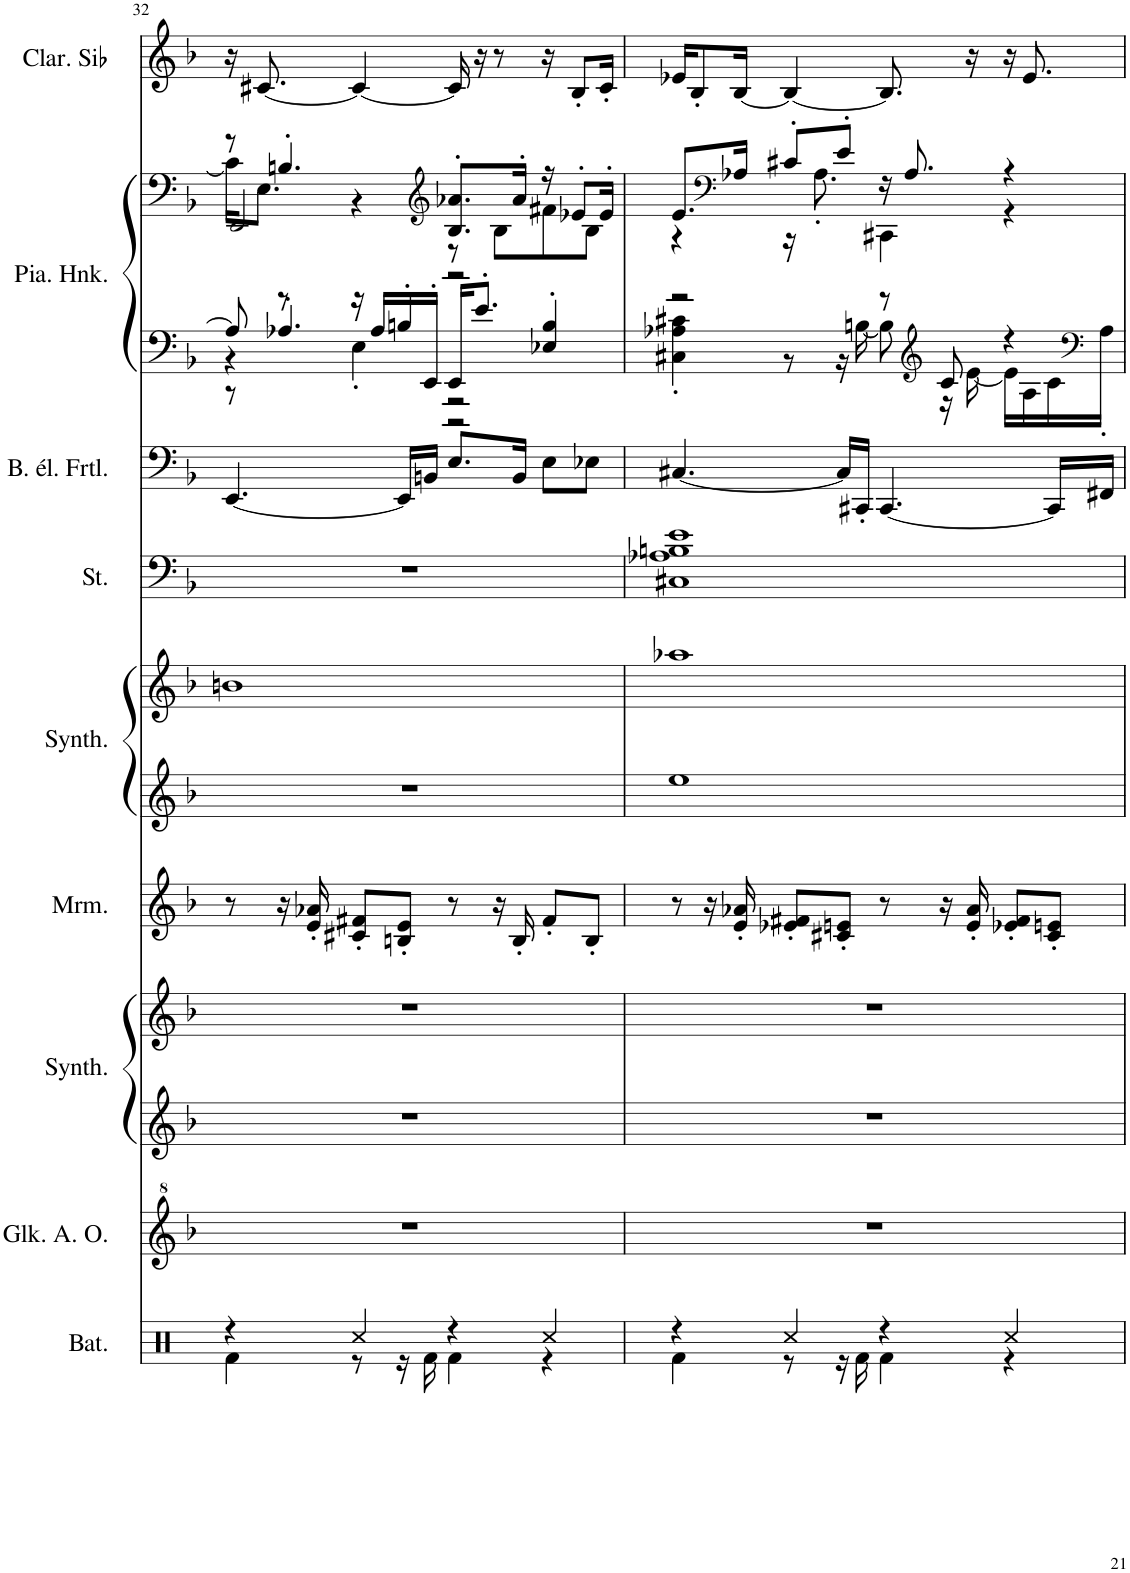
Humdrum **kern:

**kern	**kern	**kern	**kern	**kern	**kern	**kern	**kern	**kern	**kern	**kern	**kern
*part9	*part8	*part7	*part7	*part6	*part5	*part5	*part4	*part3	*part2	*part2	*part1
*staff12	*staff11	*staff10	*staff9	*staff8	*staff7	*staff6	*staff5	*staff4	*staff3	*staff2	*staff1
*I"Batterie	*I"Glockenspiel Alto Orff	*I"Synthétiseur de cuivres	*	*I"Marimba (double portée)	*I"Synthétiseur Pad	*	*I"Cordes	*I"Basse électrique fretless	*I"Piano Honky Tonk, We Are Th	*	*I"Clarinette en Sib
*I'Bat.	*I'Glk. A. O.	*I'Synth.	*	*I'Mrm.	*I'Synth.	*	*	*I'B. él. Frtl.	*I'Pia. Hnk.	*	*I'Clar. Sib
!!LO:PB:g=z
*clefX	*clefG^2	*clefG2	*clefG2	*clefG2	*clefG2	*clefG2	*clefF4	*clefF4	*clefF4	*clefF4	*clefG2
*	*	*	*	*	*	*	*	*Trd7c12	*	*	*Trd1c2
*k[]	*k[b-]	*k[b-]	*k[b-]	*k[b-]	*k[b-]	*k[b-]	*k[b-]	*k[b-]	*k[b-]	*k[b-]	*k[b-]
*M4/4	*M4/4	*M4/4	*M4/4	*M4/4	*M4/4	*M4/4	*M4/4	*M4/4	*M4/4	*M4/4	*M4/4
=32	=32	=32	=32	=32	=32	=32	=32	=32	=32	=32	=32
*^	*	*	*	*	*	*	*	*	*^	*^	*
*	*	*	*	*	*	*	*	*	*	*	*^	*	*^	*
4r	4Rf\	1r	1r	1r	8r	1r	1bn	1r	[4.EE/	8A/]	4r	8r	8r	16c#\KL]	2EE/	16r
.	.	.	.	.	.	.	.	.	.	.	.	.	.	8.E\J	.	[8.c#X/
.	.	.	.	.	16r	.	.	.	.	8r	.	4.A-X'/	4.Bn'/	.	.	.
.	.	.	.	.	16e/' 16a-X/'	.	.	.	.	.	.	.	.	.	.	.
4Rcc/	8r	.	.	.	8c#X/' 8f#X/'L	.	.	.	.	16r	4E'\	.	.	4r	.	4c#/_
.	.	.	.	.	.	.	.	.	.	16A-/LL	.	.	.	.	.	.
.	16r	.	.	.	8Bn/' 8e/'J	.	.	.	16EE/LL]	16Bn'/	.	.	.	.	.	.
.	16Rf\	.	.	.	.	.	.	.	16BBn/JJ	16EE'/JJ	.	.	.	.	.	.
*	*	*	*	*	*	*	*	*	*	*	*	*	*clefG2	*	*	*
4r	4Rf\	.	.	.	8r	.	.	.	8.E/L	16EE/KL	2r	2r	8.B/' 8.a-X/'L	8r	2r	16c#/]
.	.	.	.	.	.	.	.	.	.	8.e'/J	.	.	.	.	.	16r
.	.	.	.	.	16r	.	.	.	.	.	.	.	.	8B\L	.	8r
.	.	.	.	.	16B'/	.	.	.	16BB/Jk	.	.	.	16a-'/Jk	.	.	.
4Rcc/	4r	.	.	.	8f#'/L	.	.	.	8E\L	4E-X/' 4B/'	.	.	16r	8f#X\	.	16r
.	.	.	.	.	.	.	.	.	.	.	.	.	8e-X'/L	.	.	8B-'/L
.	.	.	.	.	8B'/J	.	.	.	8E-X\J	.	.	.	.	8B\J	.	.
.	.	.	.	.	.	.	.	.	.	.	.	.	16e-'/Jk	.	.	16c#'/Jk
*	*	*	*	*	*	*	*	*	*	*	*v	*v	*	*	*	*
*	*	*	*	*	*	*	*	*	*	*	*	*	*v	*v	*
=33	=33	=33	=33	=33	=33	=33	=33	=33	=33	=33	=33	=33	=33	=33
4r	4Rf\	1r	1r	1r	8r	1ee	1aa-X	1C#X 1A-X 1Bn 1e	[4.C#X/	2r	4C#X\' 4A-X\' 4c#X\'	8.e/L	4r	16e-X/KL
.	.	.	.	.	.	.	.	.	.	.	.	.	.	8B-'/
.	.	.	.	.	16r	.	.	.	.	.	.	.	.	.
*	*	*	*	*	*	*	*	*	*	*	*	*clefF4	*	*
.	.	.	.	.	16e/' 16a-X/'	.	.	.	.	.	.	16A-X/Jk	.	[16B-/Jk
4Rcc/	8r	.	.	.	8e-X/' 8f#X/'L	.	.	.	.	.	8r	8c#X'/L	16r	4B-/_
.	.	.	.	.	.	.	.	.	.	.	.	.	8.A-'\	.
.	16r	.	.	.	8c#X/' 8en/'J	.	.	.	16C#/LL]	.	16r	8e'/J	.	.
.	16Rf\	.	.	.	.	.	.	.	16CC#X'/JJ	.	[16Bn\	.	.	.
4r	4Rf\	.	.	.	8r	.	.	.	[4.CC#/	8r	8B\]	16r	4CC#X\	8.B-/]
.	.	.	.	.	.	.	.	.	.	.	.	8.A-/	.	.
*	*	*	*	*	*	*	*	*	*	*clefG2	*	*	*	*
.	.	.	.	.	16r	.	.	.	.	8c#/	16r	.	.	.
.	.	.	.	.	16e/' 16a-/'	.	.	.	.	.	[16e\	.	.	16r
4Rcc/	4r	.	.	.	8e-X/' 8f#/'L	.	.	.	.	4r	16e\LL]	4r	4r	16r
.	.	.	.	.	.	.	.	.	.	.	16A-\	.	.	8.e-/
.	.	.	.	.	8c#/' 8en/'J	.	.	.	16CC#/LL]	.	16c#\	.	.	.
*	*	*	*	*	*	*	*	*	*	*clefF4	*	*	*	*
.	.	.	.	.	.	.	.	.	16FF#X/JJ	.	16A-'\JJ	.	.	.
*	*	*	*	*	*	*	*	*	*	*v	*v	*	*	*
*v	*v	*	*	*	*	*	*	*	*	*	*v	*v	*
=	=	=	=	=	=	=	=	=	=	=	=
*-	*-	*-	*-	*-	*-	*-	*-	*-	*-	*-	*-
